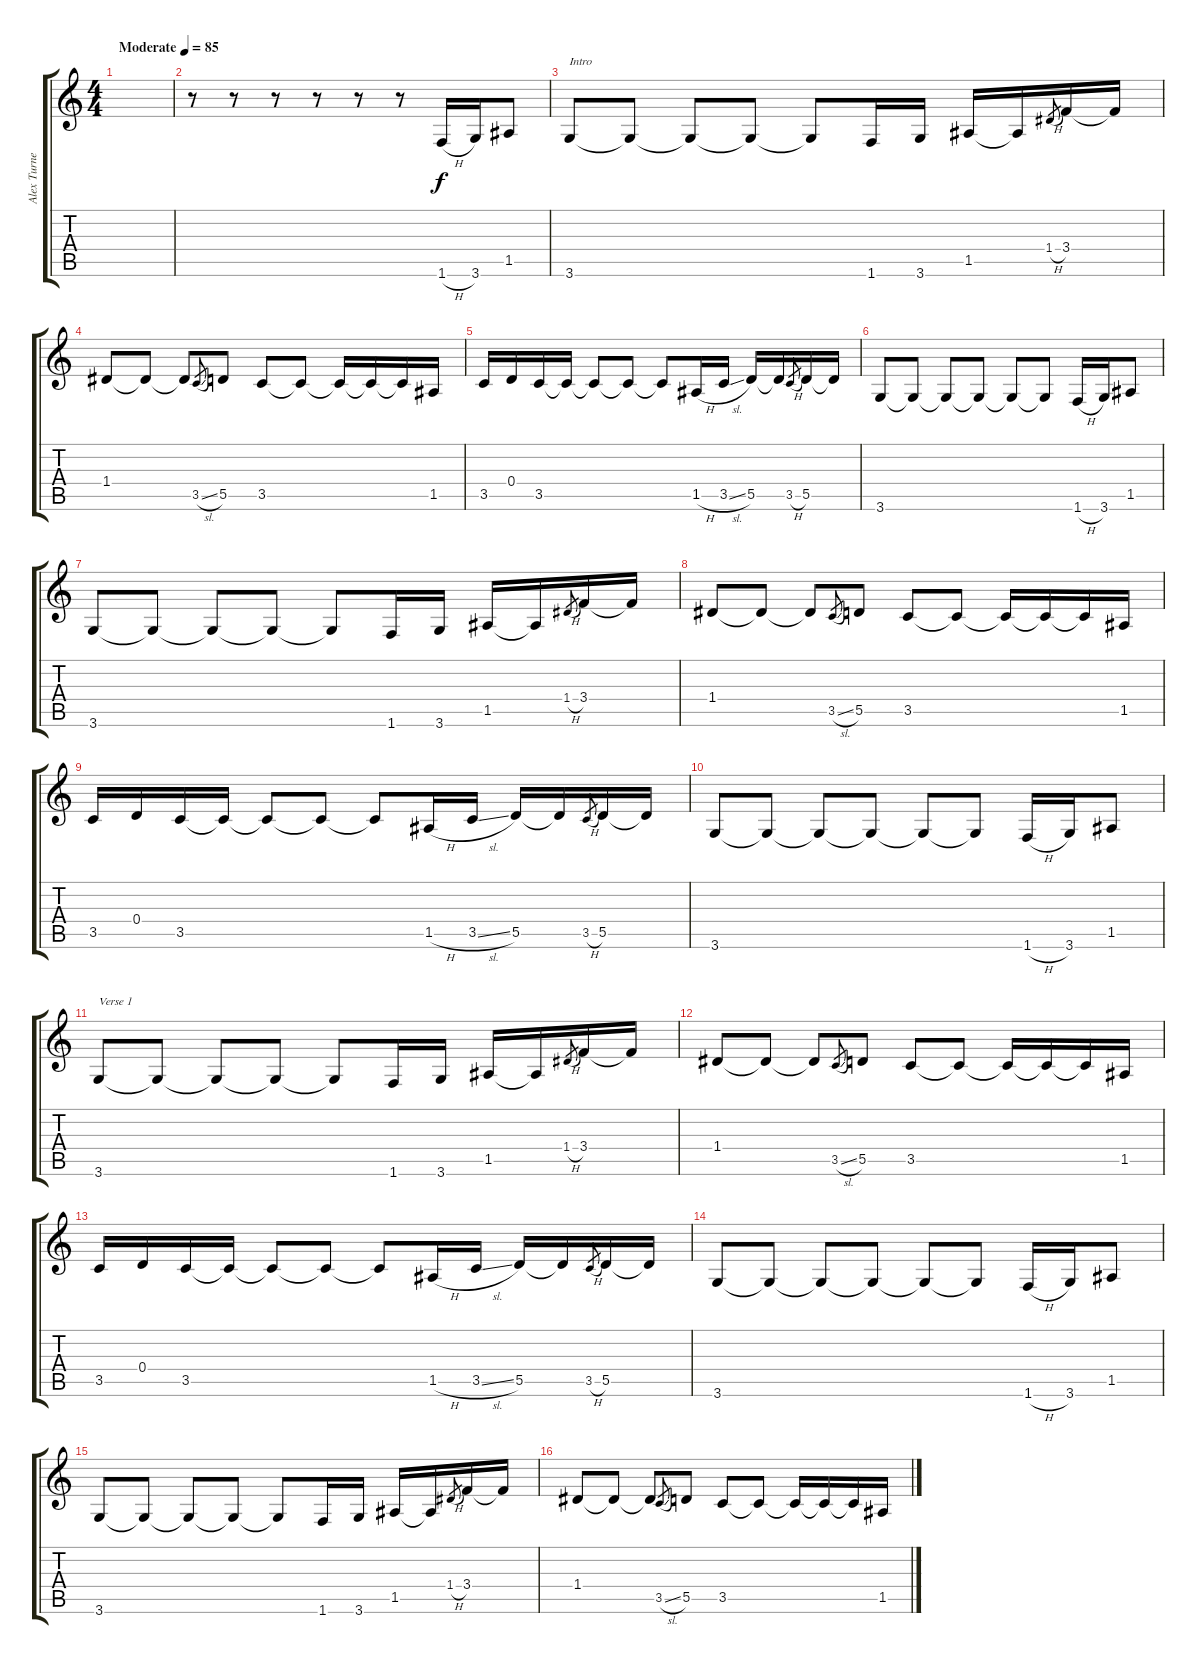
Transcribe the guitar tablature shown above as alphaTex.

\track ("Alex Turner" "Alex Turne") {instrument distortionguitar}
\staff {score tabs}
\tuning (E4 B3 G3 D3 A2 E2) {hide}
\ts (4 4)
\tempo (85 "Moderate")
\clef g2
\ks c
|
r.8 r.8 r.8 r.8 r.8 r.8 1.6{h}.16 3.6.16 1.5.8 |
3.6.8{txt "Intro"} 3.6{t}.8 3.6{t}.8 3.6{t}.8 3.6{t}.8 1.6.16 3.6.16 1.5.16 1.5{t}.16 1.4{h}.8{gr} 3.4.16 3.4{t}.16 |
1.4.8 1.4{t}.8 1.4{t}.8 3.5{sl}.8{gr} 5.5.8 3.5.8 3.5{t}.8 3.5{t}.16 3.5{t}.16 3.5{t}.16 1.5.16 |
3.5.16 0.4.16 3.5.16 3.5{t}.16 3.5{t}.8 3.5{t}.8 3.5{t}.8 1.5{h}.16 3.5{sl}.16 5.5.16 5.5{t}.16 3.5{h}.8{gr} 5.5.16 5.5{t}.16 |
3.6.8 3.6{t}.8 3.6{t}.8 3.6{t}.8 3.6{t}.8 3.6{t}.8 1.6{h}.16 3.6.16 1.5.8 |
3.6.8 3.6{t}.8 3.6{t}.8 3.6{t}.8 3.6{t}.8 1.6.16 3.6.16 1.5.16 1.5{t}.16 1.4{h}.8{gr} 3.4.16 3.4{t}.16 |
1.4.8 1.4{t}.8 1.4{t}.8 3.5{sl}.8{gr} 5.5.8 3.5.8 3.5{t}.8 3.5{t}.16 3.5{t}.16 3.5{t}.16 1.5.16 |
3.5.16 0.4.16 3.5.16 3.5{t}.16 3.5{t}.8 3.5{t}.8 3.5{t}.8 1.5{h}.16 3.5{sl}.16 5.5.16 5.5{t}.16 3.5{h}.8{gr} 5.5.16 5.5{t}.16 |
3.6.8 3.6{t}.8 3.6{t}.8 3.6{t}.8 3.6{t}.8 3.6{t}.8 1.6{h}.16 3.6.16 1.5.8 |
3.6.8{txt "Verse 1"} 3.6{t}.8 3.6{t}.8 3.6{t}.8 3.6{t}.8 1.6.16 3.6.16 1.5.16 1.5{t}.16 1.4{h}.8{gr} 3.4.16 3.4{t}.16 |
1.4.8 1.4{t}.8 1.4{t}.8 3.5{sl}.8{gr} 5.5.8 3.5.8 3.5{t}.8 3.5{t}.16 3.5{t}.16 3.5{t}.16 1.5.16 |
3.5.16 0.4.16 3.5.16 3.5{t}.16 3.5{t}.8 3.5{t}.8 3.5{t}.8 1.5{h}.16 3.5{sl}.16 5.5.16 5.5{t}.16 3.5{h}.8{gr} 5.5.16 5.5{t}.16 |
3.6.8 3.6{t}.8 3.6{t}.8 3.6{t}.8 3.6{t}.8 3.6{t}.8 1.6{h}.16 3.6.16 1.5.8 |
3.6.8 3.6{t}.8 3.6{t}.8 3.6{t}.8 3.6{t}.8 1.6.16 3.6.16 1.5.16 1.5{t}.16 1.4{h}.8{gr} 3.4.16 3.4{t}.16 |
1.4.8 1.4{t}.8 1.4{t}.8 3.5{sl}.8{gr} 5.5.8 3.5.8 3.5{t}.8 3.5{t}.16 3.5{t}.16 3.5{t}.16 1.5.16
